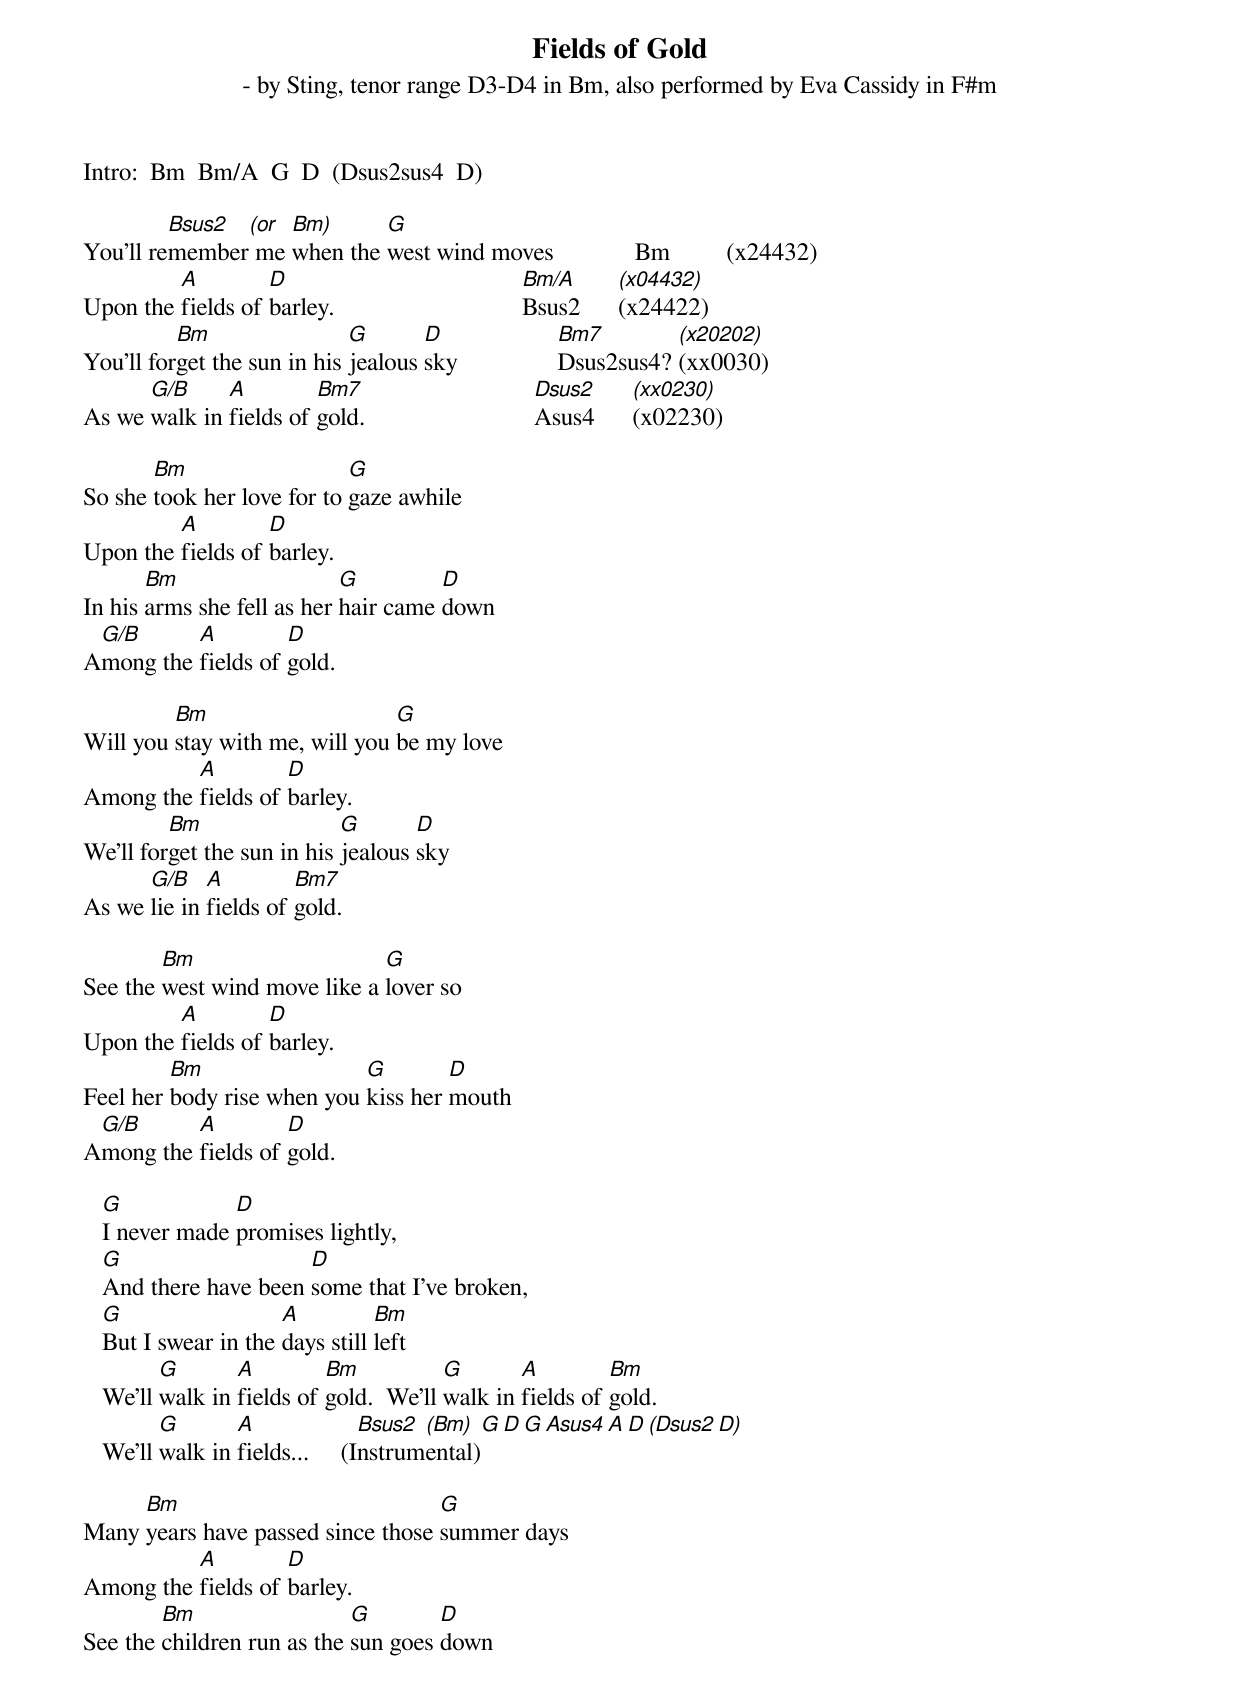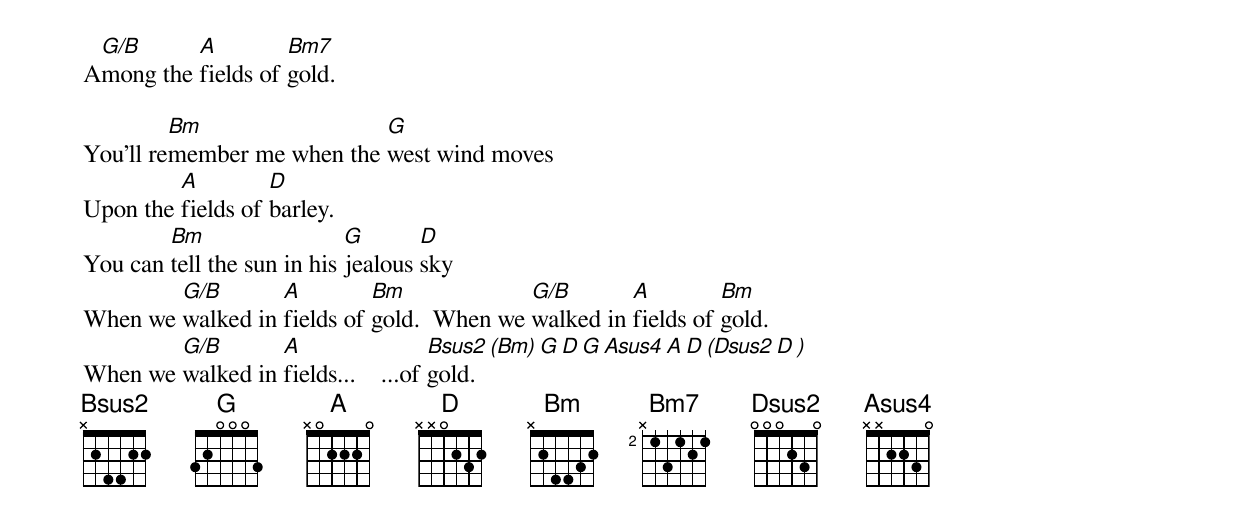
Fields of Gold
 - by Sting, tenor range D3-D4 in Bm, also performed by Eva Cassidy in F#m

Intro:  Bm  Bm/A  G  D  (Dsus2sus4  D)

         Bsus2 (or Bm)      G
You'll remember me when the west wind moves             Bm         (x24432)
         A         D                                    Bm/A       (x04432)
Upon the fields of barley.                              Bsus2      (x24422)
          Bm                 G       D                  Bm7        (x20202)
You'll forget the sun in his jealous sky                Dsus2sus4? (xx0030)
      G/B     A         Bm7                             Dsus2      (xx0230)
As we walk in fields of gold.                           Asus4      (x02230)

       Bm                   G
So she took her love for to gaze awhile
         A         D
Upon the fields of barley.
       Bm                   G         D
In his arms she fell as her hair came down
 G/B      A         D
Among the fields of gold.

         Bm                     G
Will you stay with me, will you be my love
          A         D
Among the fields of barley.
         Bm                 G       D
We'll forget the sun in his jealous sky
      G/B    A         Bm7
As we lie in fields of gold.

        Bm                    G
See the west wind move like a lover so
         A         D
Upon the fields of barley.
         Bm                 G        D
Feel her body rise when you kiss her mouth
 G/B      A         D
Among the fields of gold.

   G            D
   I never made promises lightly,
   G                   D
   And there have been some that I've broken,
   G                  A          Bm
   But I swear in the days still left
         G       A         Bm           G       A         Bm
   We'll walk in fields of gold.  We'll walk in fields of gold.
         G       A               Bsus2 (Bm)  G  D  G  Asus4 A  D (Dsus2 D)
   We'll walk in fields...     (Instrumental)

     Bm                            G
Many years have passed since those summer days
          A         D
Among the fields of barley.
        Bm                  G        D
See the children run as the sun goes down
 G/B      A         Bm7
Among the fields of gold.

         Bm                 G
You'll remember me when the west wind moves
         A         D
Upon the fields of barley.
        Bm                  G       D
You can tell the sun in his jealous sky
        G/B       A         Bm             G/B       A         Bm
When we walked in fields of gold.  When we walked in fields of gold.
        G/B       A                  Bsus2 (Bm)  G  D  G  Asus4 A  D (Dsus2 D )
When we walked in fields...    ...of gold.
